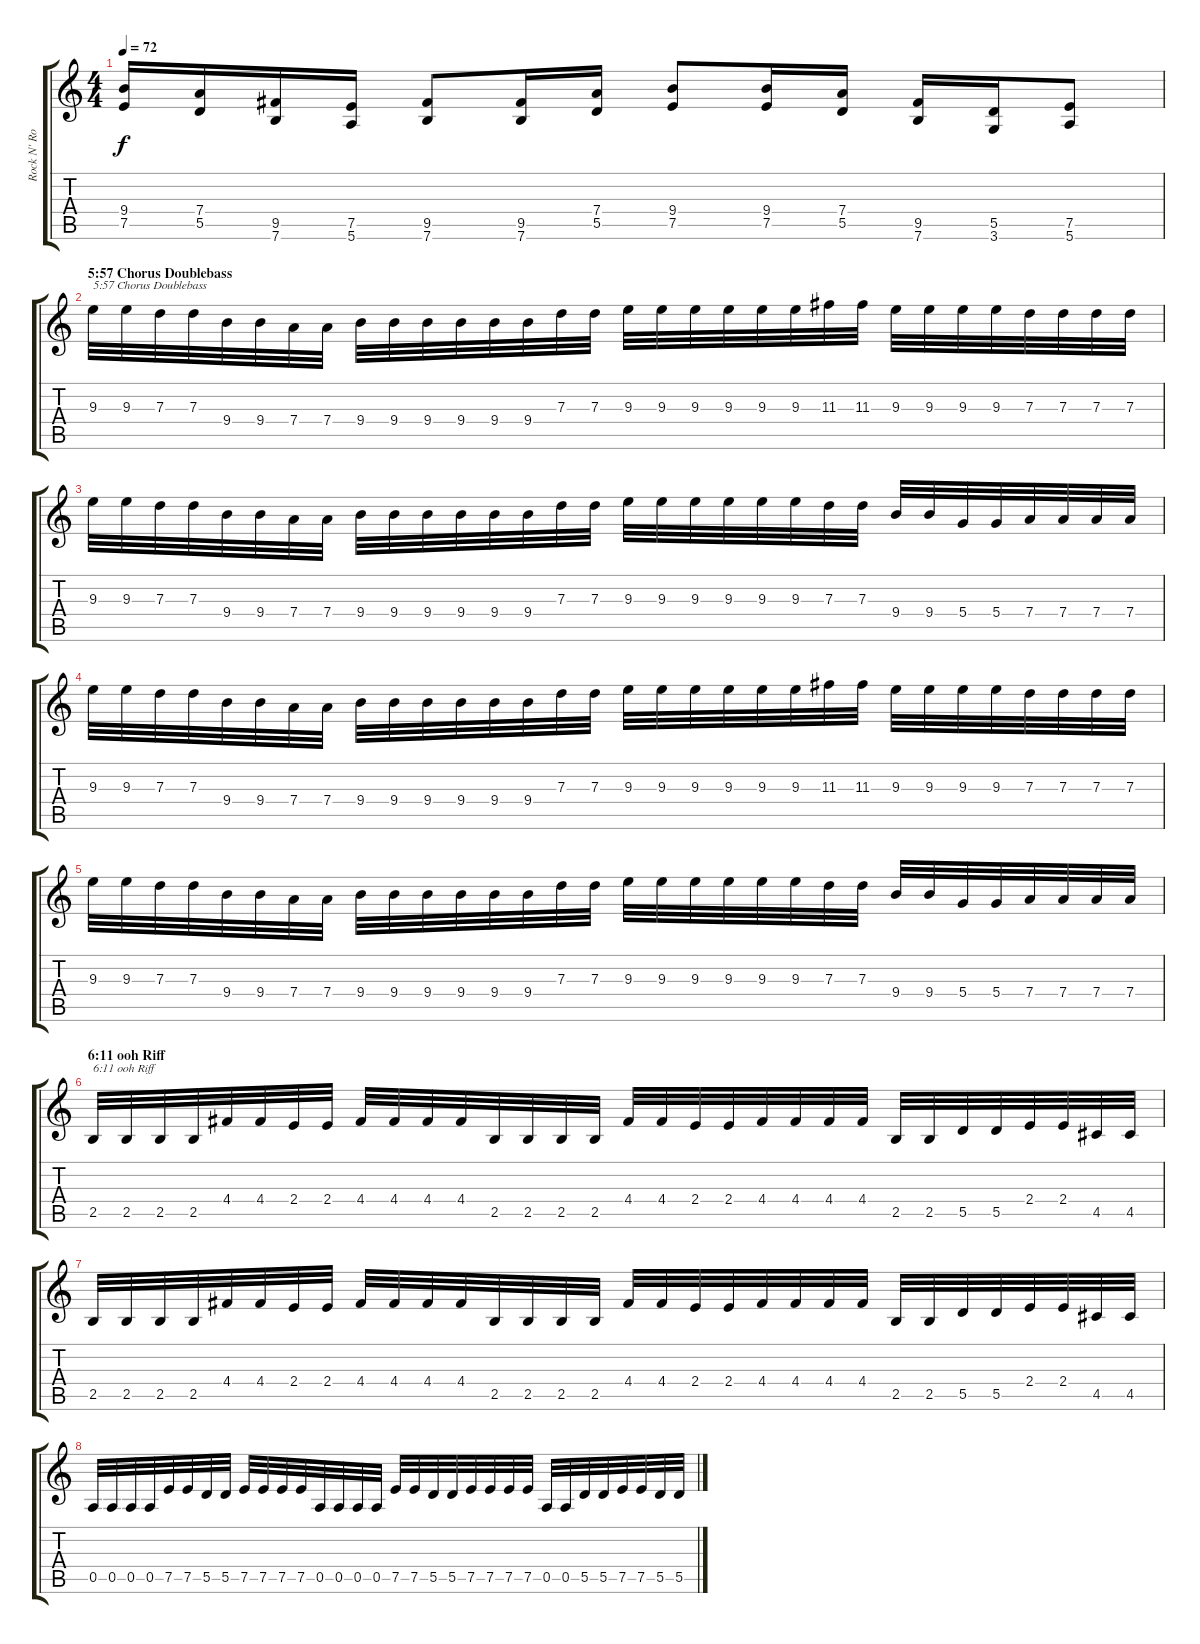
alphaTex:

\track ("Rock N' Rolf (left)" "Rock N' Ro") {instrument distortionguitar}
\staff {score tabs}
\tuning (E4 B3 G3 D3 A2 E2) {hide}
\ts (4 4)
\tempo 72
\clef g2
\ks c
(9.4 7.5).16{dy f} (7.4 5.5).16 (9.5 7.6).16 (7.5 5.6).16 (9.5 7.6).8 (9.5 7.6).16 (7.4 5.5).16 (9.4 7.5).8 (9.4 7.5).16 (7.4 5.5).16 (9.5 7.6).16 (5.5 3.6).16 (7.5 5.6).8 |
\section ("" "5:57 Chorus Doublebass")
9.3.32{txt "5:57 Chorus Doublebass"} 9.3.32 7.3.32 7.3.32 9.4.32 9.4.32 7.4.32 7.4.32 9.4.32 9.4.32 9.4.32 9.4.32 9.4.32 9.4.32 7.3.32 7.3.32 9.3.32 9.3.32 9.3.32 9.3.32 9.3.32 9.3.32 11.3.32 11.3.32 9.3.32 9.3.32 9.3.32 9.3.32 7.3.32 7.3.32 7.3.32 7.3.32 |
9.3.32 9.3.32 7.3.32 7.3.32 9.4.32 9.4.32 7.4.32 7.4.32 9.4.32 9.4.32 9.4.32 9.4.32 9.4.32 9.4.32 7.3.32 7.3.32 9.3.32 9.3.32 9.3.32 9.3.32 9.3.32 9.3.32 7.3.32 7.3.32 9.4.32 9.4.32 5.4.32 5.4.32 7.4.32 7.4.32 7.4.32 7.4.32 |
9.3.32 9.3.32 7.3.32 7.3.32 9.4.32 9.4.32 7.4.32 7.4.32 9.4.32 9.4.32 9.4.32 9.4.32 9.4.32 9.4.32 7.3.32 7.3.32 9.3.32 9.3.32 9.3.32 9.3.32 9.3.32 9.3.32 11.3.32 11.3.32 9.3.32 9.3.32 9.3.32 9.3.32 7.3.32 7.3.32 7.3.32 7.3.32 |
9.3.32 9.3.32 7.3.32 7.3.32 9.4.32 9.4.32 7.4.32 7.4.32 9.4.32 9.4.32 9.4.32 9.4.32 9.4.32 9.4.32 7.3.32 7.3.32 9.3.32 9.3.32 9.3.32 9.3.32 9.3.32 9.3.32 7.3.32 7.3.32 9.4.32 9.4.32 5.4.32 5.4.32 7.4.32 7.4.32 7.4.32 7.4.32 |
\section ("" "6:11 ooh Riff")
2.5.32{txt "6:11 ooh Riff"} 2.5.32 2.5.32 2.5.32 4.4.32 4.4.32 2.4.32 2.4.32 4.4.32 4.4.32 4.4.32 4.4.32 2.5.32 2.5.32 2.5.32 2.5.32 4.4.32 4.4.32 2.4.32 2.4.32 4.4.32 4.4.32 4.4.32 4.4.32 2.5.32 2.5.32 5.5.32 5.5.32 2.4.32 2.4.32 4.5.32 4.5.32 |
2.5.32 2.5.32 2.5.32 2.5.32 4.4.32 4.4.32 2.4.32 2.4.32 4.4.32 4.4.32 4.4.32 4.4.32 2.5.32 2.5.32 2.5.32 2.5.32 4.4.32 4.4.32 2.4.32 2.4.32 4.4.32 4.4.32 4.4.32 4.4.32 2.5.32 2.5.32 5.5.32 5.5.32 2.4.32 2.4.32 4.5.32 4.5.32 |
0.5.32 0.5.32 0.5.32 0.5.32 7.5.32 7.5.32 5.5.32 5.5.32 7.5.32 7.5.32 7.5.32 7.5.32 0.5.32 0.5.32 0.5.32 0.5.32 7.5.32 7.5.32 5.5.32 5.5.32 7.5.32 7.5.32 7.5.32 7.5.32 0.5.32 0.5.32 5.5.32 5.5.32 7.5.32 7.5.32 5.5.32 5.5.32
